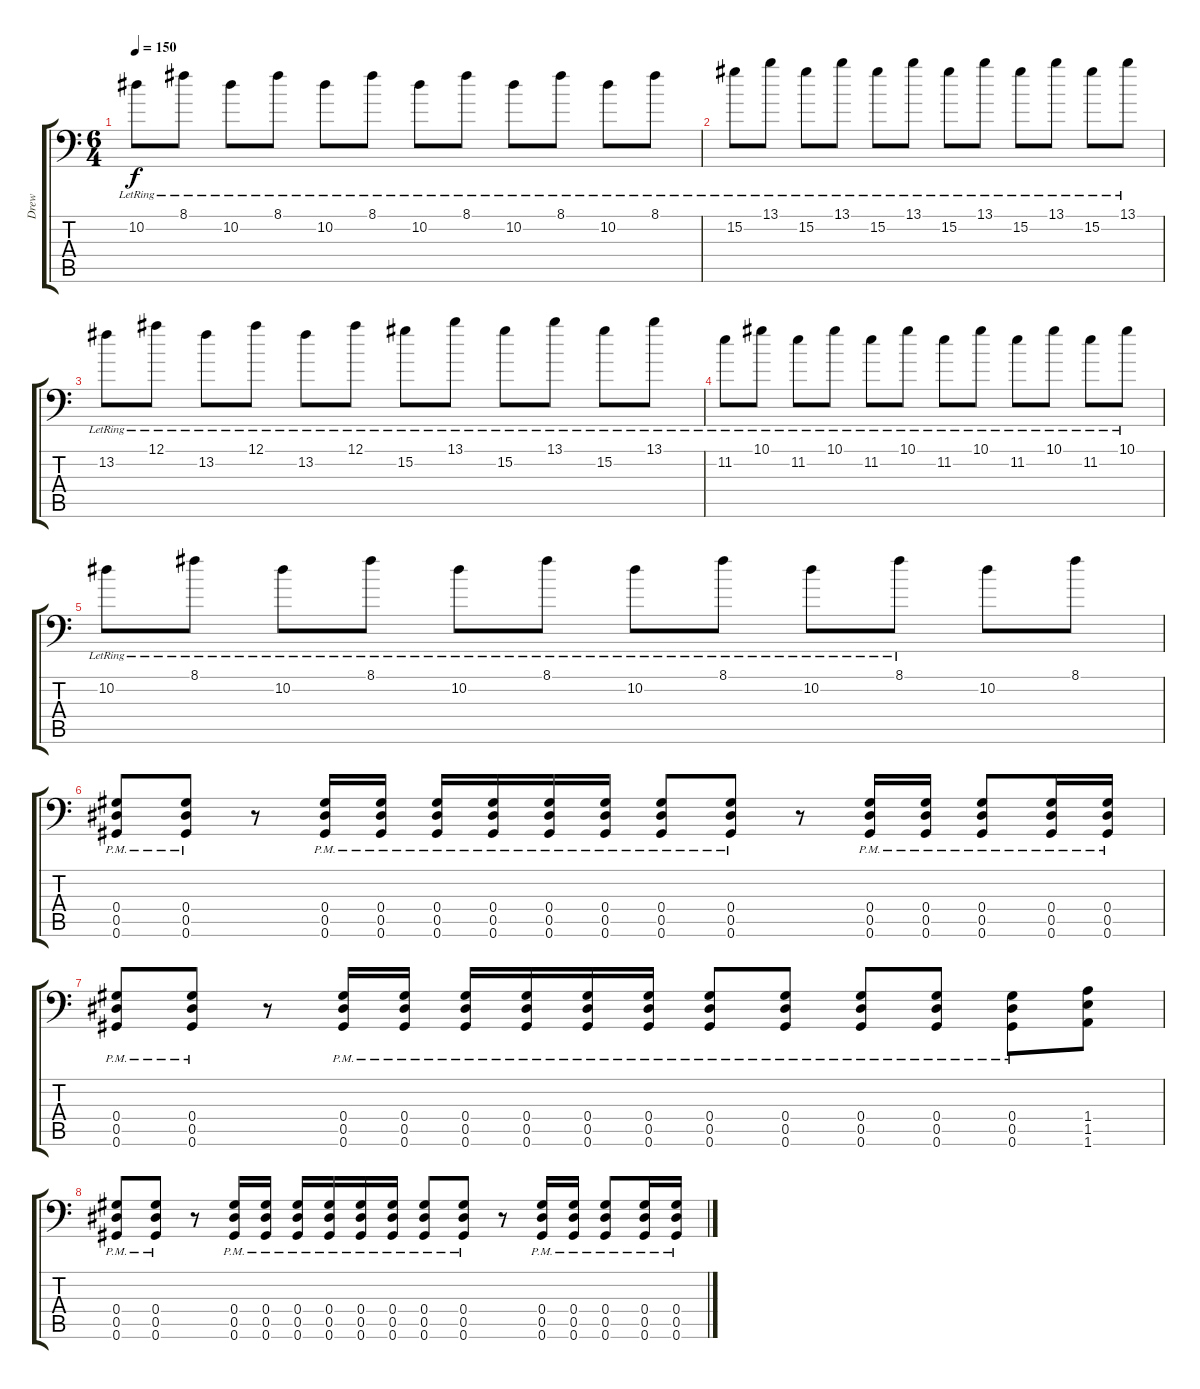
\track ("Drew" "Drew") {instrument distortionguitar}
\staff {score tabs}
\tuning (Bb3 F3 Db3 Ab2 Eb2 Ab1) {hide}
\ts (6 4)
\tempo 150
\clef f4
\ks c
10.2{lr}.8{dy f} 8.1{lr}.8 10.2{lr}.8 8.1{lr}.8 10.2{lr}.8 8.1{lr}.8 10.2{lr}.8 8.1{lr}.8 10.2{lr}.8 8.1{lr}.8 10.2{lr}.8 8.1{lr}.8 |
15.2{lr}.8 13.1{lr}.8 15.2{lr}.8 13.1{lr}.8 15.2{lr}.8 13.1{lr}.8 15.2{lr}.8 13.1{lr}.8 15.2{lr}.8 13.1{lr}.8 15.2{lr}.8 13.1{lr}.8 |
13.2{lr}.8 12.1{lr}.8 13.2{lr}.8 12.1{lr}.8 13.2{lr}.8 12.1{lr}.8 15.2{lr}.8 13.1{lr}.8 15.2{lr}.8 13.1{lr}.8 15.2{lr}.8 13.1{lr}.8 |
11.2{lr}.8 10.1{lr}.8 11.2{lr}.8 10.1{lr}.8 11.2{lr}.8 10.1{lr}.8 11.2{lr}.8 10.1{lr}.8 11.2{lr}.8 10.1{lr}.8 11.2{lr}.8 10.1{lr}.8 |
10.2{lr}.8 8.1{lr}.8 10.2{lr}.8 8.1{lr}.8 10.2{lr}.8 8.1{lr}.8 10.2{lr}.8 8.1{lr}.8 10.2{lr}.8 8.1{lr}.8 10.2.8 8.1.8 |
(0.4{pm} 0.5{pm} 0.6{pm}).8 (0.4{pm} 0.5{pm} 0.6{pm}).8 r.8 (0.4{pm} 0.5{pm} 0.6{pm}).16 (0.4{pm} 0.5{pm} 0.6{pm}).16 (0.4{pm} 0.5{pm} 0.6{pm}).16 (0.4{pm} 0.5{pm} 0.6{pm}).16 (0.4{pm} 0.5{pm} 0.6{pm}).16 (0.4{pm} 0.5{pm} 0.6{pm}).16 (0.4{pm} 0.5{pm} 0.6{pm}).8 (0.4{pm} 0.5{pm} 0.6{pm}).8 r.8 (0.4{pm} 0.5{pm} 0.6{pm}).16 (0.4{pm} 0.5{pm} 0.6{pm}).16 (0.4{pm} 0.5{pm} 0.6{pm}).8 (0.4{pm} 0.5{pm} 0.6{pm}).16 (0.4{pm} 0.5{pm} 0.6{pm}).16 |
(0.4{pm} 0.5{pm} 0.6{pm}).8 (0.4{pm} 0.5{pm} 0.6{pm}).8 r.8 (0.4{pm} 0.5{pm} 0.6{pm}).16 (0.4{pm} 0.5{pm} 0.6{pm}).16 (0.4{pm} 0.5{pm} 0.6{pm}).16 (0.4{pm} 0.5{pm} 0.6{pm}).16 (0.4{pm} 0.5{pm} 0.6{pm}).16 (0.4{pm} 0.5{pm} 0.6{pm}).16 (0.4{pm} 0.5{pm} 0.6{pm}).8 (0.4{pm} 0.5{pm} 0.6{pm}).8 (0.4{pm} 0.5{pm} 0.6{pm}).8 (0.4{pm} 0.5{pm} 0.6{pm}).8 (0.4{pm} 0.5{pm} 0.6{pm}).8 (1.4 1.5 1.6).8 |
(0.4{pm} 0.5{pm} 0.6{pm}).8 (0.4{pm} 0.5{pm} 0.6{pm}).8 r.8 (0.4{pm} 0.5{pm} 0.6{pm}).16 (0.4{pm} 0.5{pm} 0.6{pm}).16 (0.4{pm} 0.5{pm} 0.6{pm}).16 (0.4{pm} 0.5{pm} 0.6{pm}).16 (0.4{pm} 0.5{pm} 0.6{pm}).16 (0.4{pm} 0.5{pm} 0.6{pm}).16 (0.4{pm} 0.5{pm} 0.6{pm}).8 (0.4{pm} 0.5{pm} 0.6{pm}).8 r.8 (0.4{pm} 0.5{pm} 0.6{pm}).16 (0.4{pm} 0.5{pm} 0.6{pm}).16 (0.4{pm} 0.5{pm} 0.6{pm}).8 (0.4{pm} 0.5{pm} 0.6{pm}).16 (0.4{pm} 0.5{pm} 0.6{pm}).16
